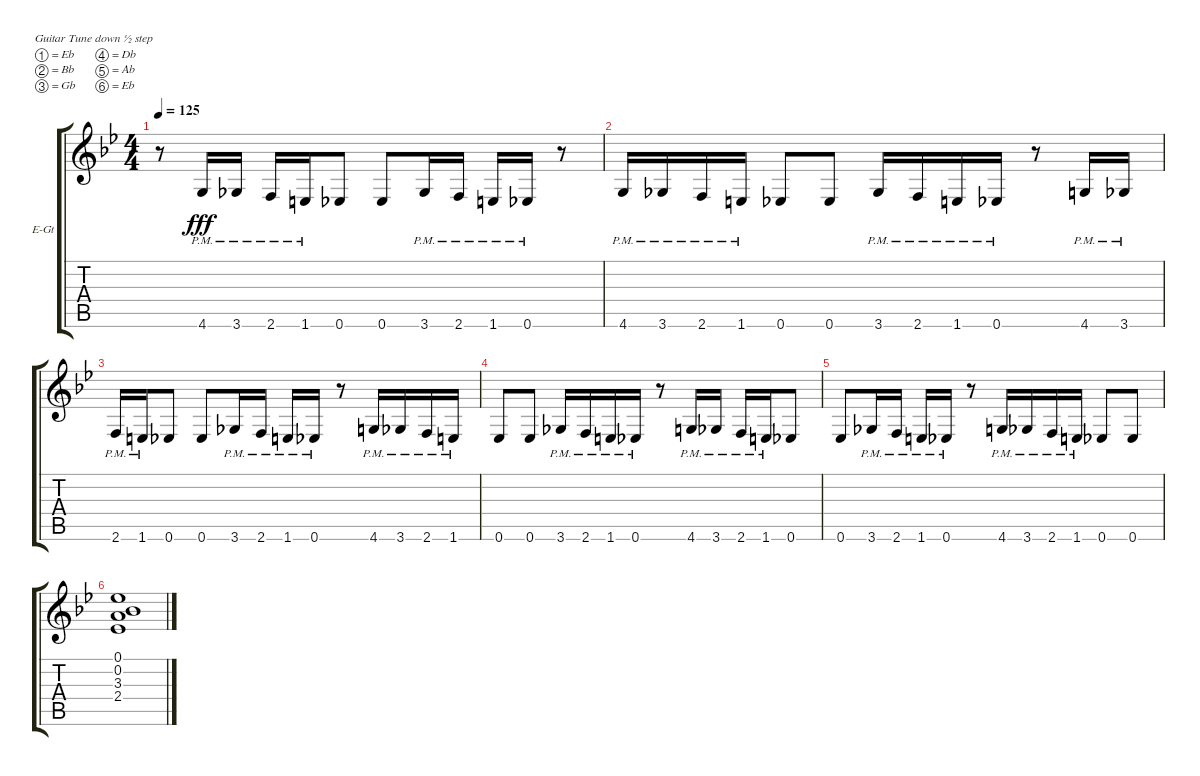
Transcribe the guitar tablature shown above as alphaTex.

\bracketExtendMode groupsimilarinstruments
\firstSystemTrackNameOrientation horizontal
\otherSystemsTrackNameOrientation horizontal
\track ("Untitled" "E-Gt") {instrument overdrivenguitar}
\staff {score tabs}
\tuning (Eb4 Bb3 Gb3 Db3 Ab2 Eb2)
\ts (4 4)
\tempo 125
\clef g2
\ks bb
r.8{dy fff} 4.6{pm}.16 3.6{pm}.16 2.6{pm}.16 1.6{pm}.16 0.6.8 0.6.8 3.6{pm}.16 2.6{pm}.16 1.6{pm}.16 0.6{pm}.16 r.8 |
4.6{pm}.16 3.6{pm}.16 2.6{pm}.16 1.6{pm}.16 0.6.8 0.6.8 3.6{pm}.16 2.6{pm}.16 1.6{pm}.16 0.6{pm}.16 r.8 4.6{pm}.16 3.6{pm}.16 |
2.6{pm}.16 1.6{pm}.16 0.6.8 0.6.8 3.6{pm}.16 2.6{pm}.16 1.6{pm}.16 0.6{pm}.16 r.8 4.6{pm}.16 3.6{pm}.16 2.6{pm}.16 1.6{pm}.16 |
0.6.8 0.6.8 3.6{pm}.16 2.6{pm}.16 1.6{pm}.16 0.6{pm}.16 r.8 4.6{pm}.16 3.6{pm}.16 2.6{pm}.16 1.6{pm}.16 0.6.8 |
0.6.8 3.6{pm}.16 2.6{pm}.16 1.6{pm}.16 0.6{pm}.16 r.8 4.6{pm}.16 3.6{pm}.16 2.6{pm}.16 1.6{pm}.16 0.6.8 0.6.8 |
(0.1 0.2 3.3 2.4).1
